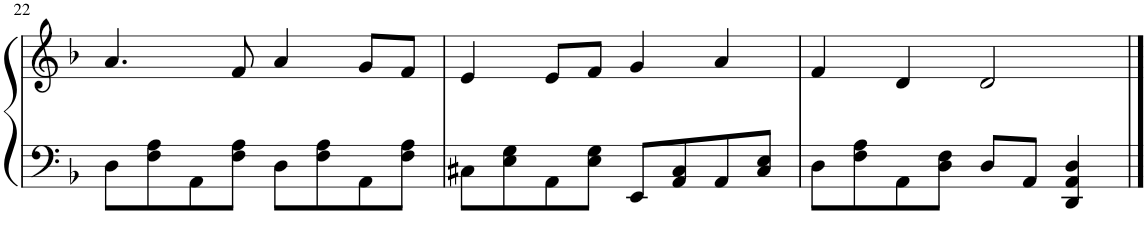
**kern	**kern
*part1	*part1
*staff2	*staff1
*I"ピアノ	*
!!LO:PB:g=z
*clefF4	*clefG2
*k[b-]	*k[b-]
*M4/4	*M4/4
=22	=22
8D\L	4.a/
8F\ 8A\	.
8AA\	.
8F\ 8A\J	8f/
8D\L	4a/
8F\ 8A\	.
8AA\	8g/L
8F\ 8A\J	8f/J
=23	=23
8C#X\L	4e/
8E\ 8G\	.
8AA\	8e/L
8E\ 8G\J	8f/J
8EE/L	4g/
8AA/ 8C#/	.
8AA/	4a/
8C#/ 8E/J	.
=24	=24
8D\L	4f/
8F\ 8A\	.
8AA\	4d/
8D\ 8F\J	.
8D/L	2d/
8AA/J	.
4DD/ 4AA/ 4D/	.
==	==
*-	*-
